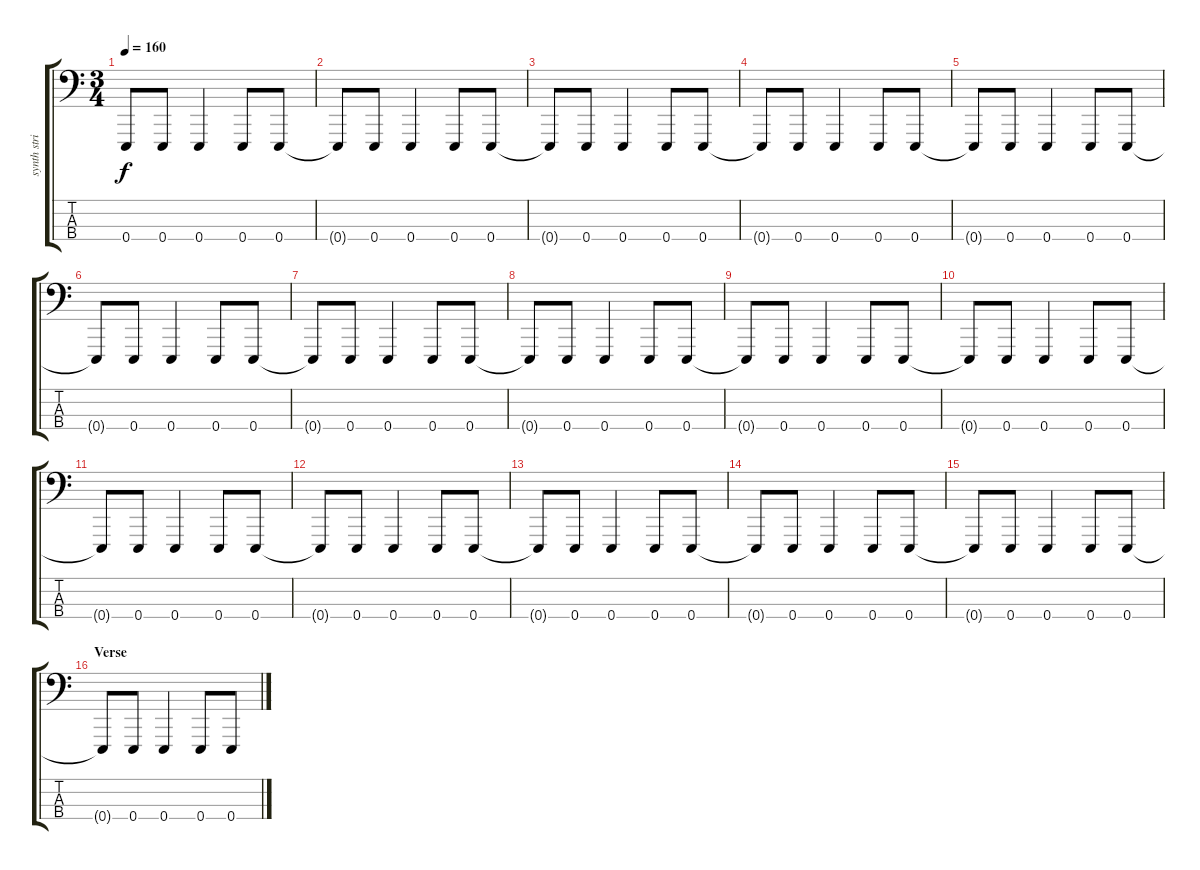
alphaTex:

\track ("synth string" "synth stri") {instrument synthstrings1}
\staff {score tabs}
\tuning (G2 D2 A1 E1) {hide}
\ts (3 4)
\tempo 160
\clef f4
\ks c
0.4{t}.8{dy f} 0.4.8 0.4.4 0.4.8 0.4.8 |
0.4{t}.8 0.4.8 0.4.4 0.4.8 0.4.8 |
0.4{t}.8 0.4.8 0.4.4 0.4.8 0.4.8 |
0.4{t}.8 0.4.8 0.4.4 0.4.8 0.4.8 |
0.4{t}.8 0.4.8 0.4.4 0.4.8 0.4.8 |
0.4{t}.8 0.4.8 0.4.4 0.4.8 0.4.8 |
0.4{t}.8 0.4.8 0.4.4 0.4.8 0.4.8 |
0.4{t}.8 0.4.8 0.4.4 0.4.8 0.4.8 |
0.4{t}.8 0.4.8 0.4.4 0.4.8 0.4.8 |
0.4{t}.8 0.4.8 0.4.4 0.4.8 0.4.8 |
0.4{t}.8 0.4.8 0.4.4 0.4.8 0.4.8 |
0.4{t}.8 0.4.8 0.4.4 0.4.8 0.4.8 |
0.4{t}.8 0.4.8 0.4.4 0.4.8 0.4.8 |
0.4{t}.8 0.4.8 0.4.4 0.4.8 0.4.8 |
0.4{t}.8 0.4.8 0.4.4 0.4.8 0.4.8 |
\section ("" "Verse")
0.4{t}.8 0.4.8 0.4.4 0.4.8 0.4.8
